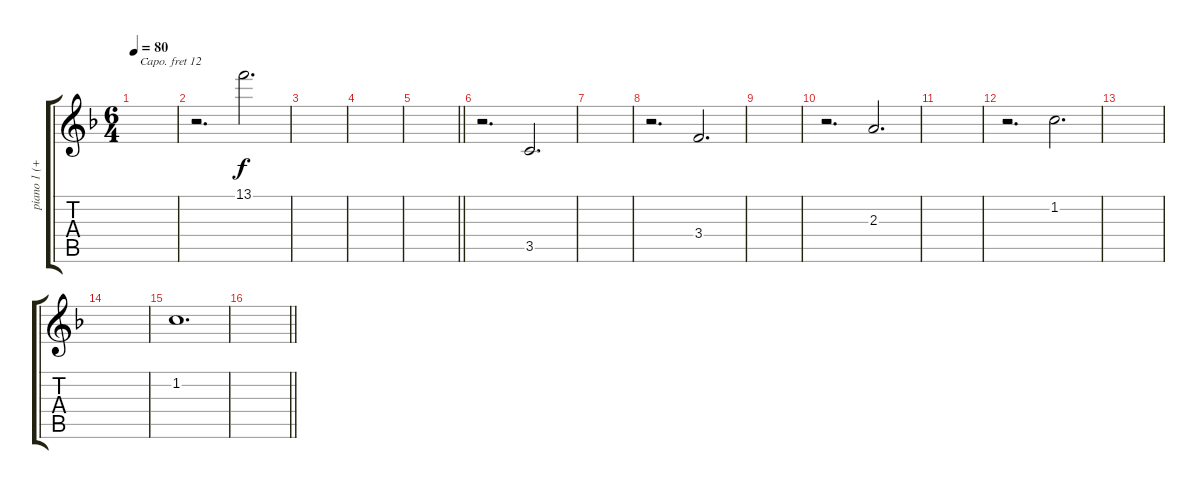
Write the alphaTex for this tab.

\track ("piano 1 (+12)" "piano 1 (+") {instrument acousticgrandpiano}
\staff {score tabs}
\capo 12
\tuning (E4 B3 G3 D3 A2 E2) {hide}
\ts (6 4)
\tempo 80
\clef g2
\ks f
|
r.2{d} 13.1.2{d} |
|
|
\barLineRight lightlight
|
r.2{d} 3.5.2{d} |
|
r.2{d} 3.4.2{d} |
|
r.2{d} 2.3.2{d} |
|
r.2{d} 1.2.2{d} |
|
|
1.2.1{d} |
\barLineRight lightlight
